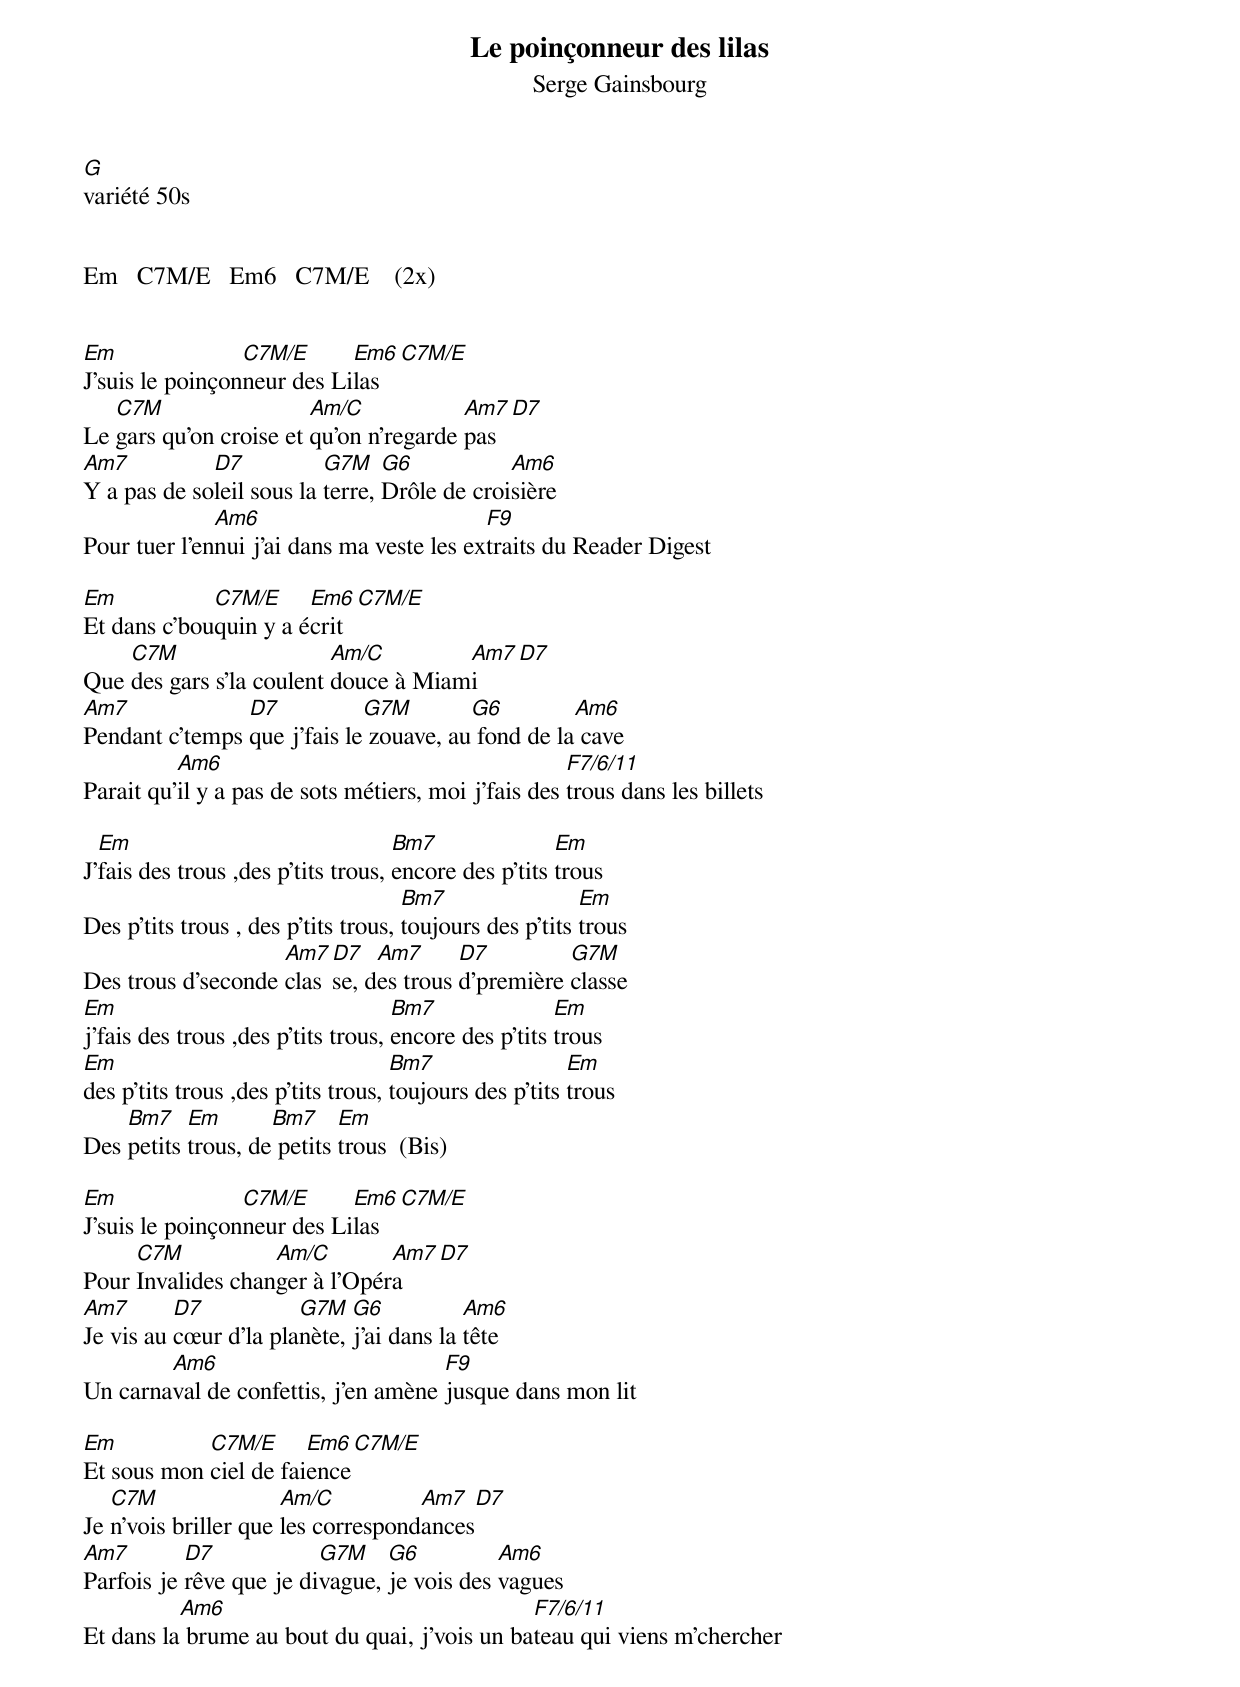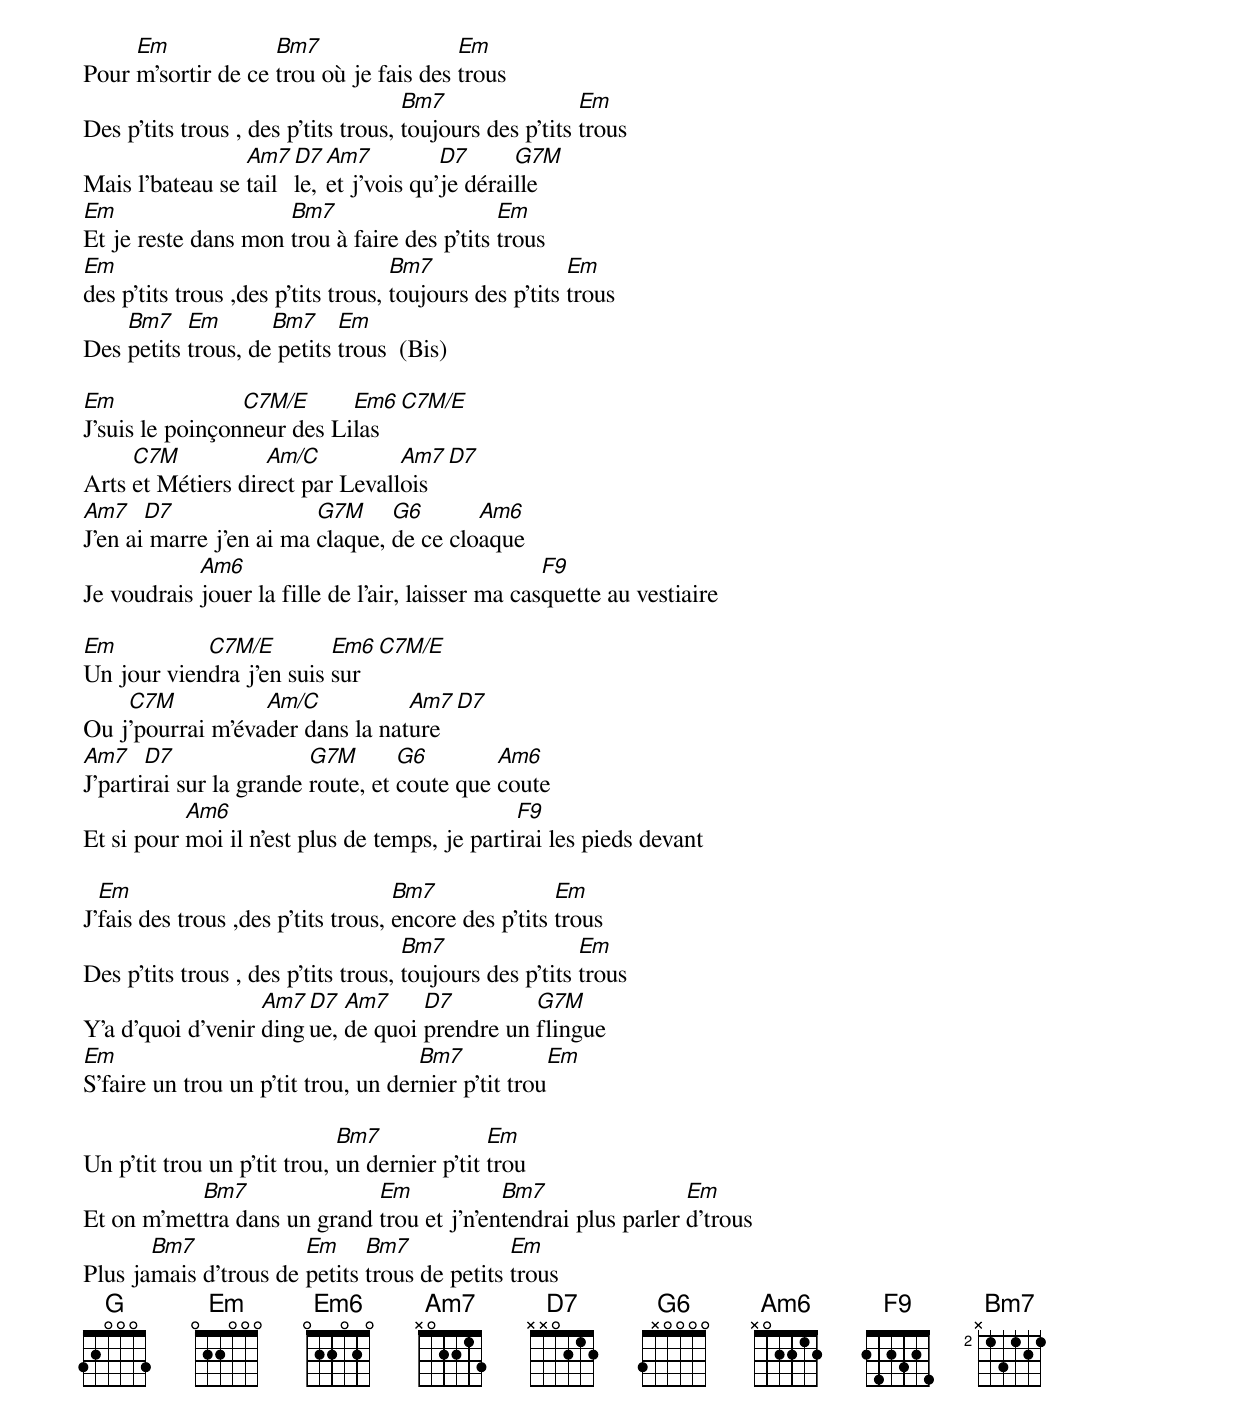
Le poinçonneur des lilas
Serge Gainsbourg
G
variété 50s


Em   C7M/E   Em6   C7M/E    (2x)


Em               C7M/E      Em6   C7M/E
J'suis le poinçonneur des Lilas
   C7M                  Am/C            Am7   D7
Le gars qu'on croise et qu'on n'regarde pas
Am7          D7           G7M    G6           Am6
Y a pas de soleil sous la terre, Drôle de croisière
              Am6                          F9
Pour tuer l'ennui j'ai dans ma veste les extraits du Reader Digest

Em           C7M/E     Em6  C7M/E
Et dans c'bouquin y a écrit
    C7M                   Am/C        Am7   D7
Que des gars s'la coulent douce à Miami
Am7             D7           G7M        G6         Am6
Pendant c'temps que j'fais le zouave, au fond de la cave
          Am6                                        F7/6/11
Parait qu'il y a pas de sots métiers, moi j'fais des trous dans les billets

  Em                                Bm7               Em
J’fais des trous ,des p’tits trous, encore des p’tits trous
                                     Bm7                 Em
Des p’tits trous , des p’tits trous, toujours des p’tits trous
                    Am7 D7   Am7      D7         G7M
Des trous d’seconde classe, des trous d’première classe
Em                                  Bm7               Em
j’fais des trous ,des p’tits trous, encore des p’tits trous
Em                                  Bm7                 Em
des p’tits trous ,des p’tits trous, toujours des p’tits trous
    Bm7    Em       Bm7     Em
Des petits trous, de petits trous  (Bis)

Em               C7M/E      Em6   C7M/E
J'suis le poinçonneur des Lilas
     C7M           Am/C        Am7   D7
Pour Invalides changer à l'Opéra
Am7       D7           G7M   G6           Am6
Je vis au cœur d’la planète, j’ai dans la tête
        Am6                          F9
Un carnaval de confettis, j’en amène jusque dans mon lit

Em          C7M/E      Em6   C7M/E
Et sous mon ciel de faience
   C7M                Am/C          Am7   D7
Je n’vois briller que les correspondances
Am7        D7            G7M    G6          Am6
Parfois je rêve que je divague, je vois des vagues
          Am6                                 F7/6/11
Et dans la brume au bout du quai, j’vois un bateau qui viens m’chercher

     Em             Bm7                 Em
Pour m’sortir de ce trou où je fais des trous
                                     Bm7                 Em
Des p’tits trous , des p’tits trous, toujours des p’tits trous
                 Am7 D7  Am7          D7      G7M
Mais l’bateau se taille, et j’vois qu’je déraille
Em                   Bm7                     Em
Et je reste dans mon trou à faire des p’tits trous
Em                                  Bm7                 Em
des p’tits trous ,des p’tits trous, toujours des p’tits trous
    Bm7    Em       Bm7     Em
Des petits trous, de petits trous  (Bis)

Em               C7M/E      Em6   C7M/E
J'suis le poinçonneur des Lilas
     C7M           Am/C          Am7   D7
Arts et Métiers direct par Levallois
Am7    D7                G7M     G6       Am6
J’en ai marre j’en ai ma claque, de ce cloaque
            Am6                                    F9
Je voudrais jouer la fille de l’air, laisser ma casquette au vestiaire

Em          C7M/E         Em6   C7M/E
Un jour viendra j’en suis sur
    C7M           Am/C           Am7   D7
Ou j’pourrai m’évader dans la nature
Am7    D7                G7M       G6        Am6
J’partirai sur la grande route, et coute que coute
           Am6                                 F9
Et si pour moi il n’est plus de temps, je partirai les pieds devant

  Em                                Bm7               Em
J’fais des trous ,des p’tits trous, encore des p’tits trous
                                     Bm7                 Em
Des p’tits trous , des p’tits trous, toujours des p’tits trous
                   Am7 D7  Am7     D7         G7M
Y’a d’quoi d’venir dingue, de quoi prendre un flingue
Em                                   Bm7               Em
S’faire un trou un p’tit trou, un dernier p’tit trou

                             Bm7              Em
Un p’tit trou un p’tit trou, un dernier p’tit trou
           Bm7               Em            Bm7                 Em
Et on m’mettra dans un grand trou et j’n’entendrai plus parler d’trous
       Bm7             Em     Bm7             Em
Plus jamais d’trous de petits trous de petits trous
